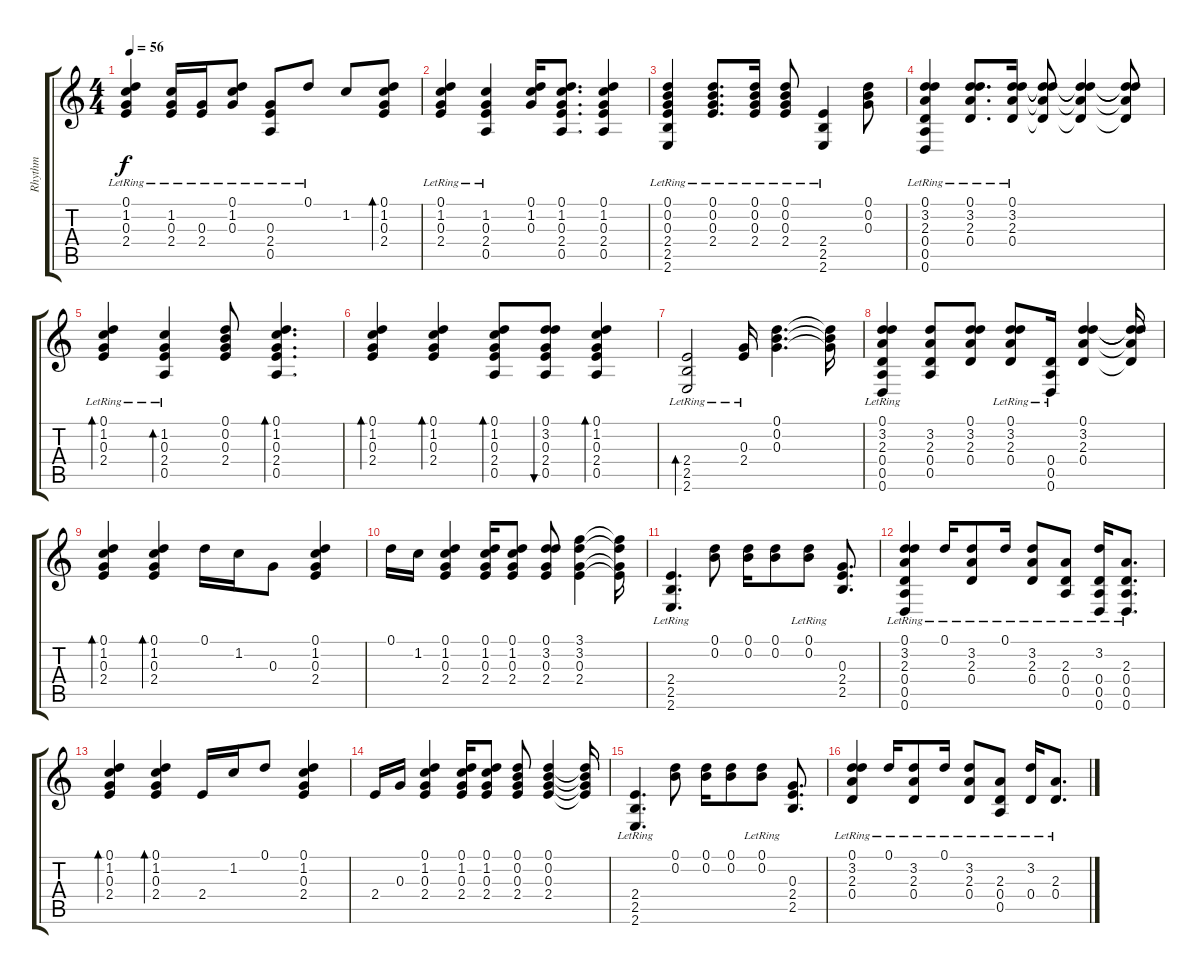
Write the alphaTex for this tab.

\track ("Rhythm" "Rhythm") {instrument distortionguitar}
\staff {score tabs}
\tuning (D4 B3 G3 D3 A2 D2) {hide}
\ts (4 4)
\tempo 56
\clef g2
\ks c
(0.1{lr} 1.2 0.3 2.4).4{dy f} (1.2{lr} 0.3 2.4).16 (0.3 2.4{lr}).16 (0.1{lr} 1.2{lr} 0.3).8 (0.3 2.4{lr} 0.5{lr}).8 0.1{lr}.8 1.2.8 (0.1 1.2 0.3 2.4).8{bd 60} |
(0.1{lr} 1.2 0.3 2.4).4 (1.2{lr} 0.3{lr} 2.4{lr} 0.5{lr}).4 (0.1 1.2 0.3).16 (0.1 1.2 0.3 2.4 0.5).8{d} (0.1 1.2 0.3 2.4 0.5).4 |
(0.1 0.2 0.3 2.4 2.5{lr} 2.6{lr}).4 (0.1 0.2{lr} 0.3 2.4).8{d} (0.1 0.2 0.3{lr} 2.4{lr}).16 (0.1{lr} 0.2{lr} 0.3{lr} 2.4).8 (2.4{lr} 2.5{lr} 2.6{lr}).4 (0.1 0.2 0.3).8 |
(0.1 3.2 2.3 0.4 0.5{lr} 0.6{lr}).4 (0.1 3.2{lr} 2.3 0.4).8{d} (0.1 3.2 2.3{lr} 0.4{lr}).16 (0.1{t} 3.2{t} 2.3{t} 0.4{t}).8 (0.1{t} 3.2{t} 2.3{t} 0.4{t}).4 (0.1{t} 3.2{t} 2.3{t} 0.4{t}).8 |
(0.1{lr} 1.2 0.3 2.4).4{bd 60} (1.2{lr} 0.3{lr} 2.4{lr} 0.5{lr}).4{bd 60} (0.1 0.2 0.3 2.4).8 (0.1 1.2 0.3 2.4 0.5).4{d bd 60} |
(0.1 1.2 0.3 2.4).4{bd 60} (0.1 1.2 0.3 2.4).4{bd 60} (0.1 1.2 0.3 2.4 0.5).8{bd 60} (0.1 3.2 0.3 2.4 0.5).8{bu 60} (0.1 1.2 0.3 2.4 0.5).4{bd 60} |
(2.4{lr} 2.5{lr} 2.6{lr}).2{bd 60} (0.3 2.4{lr}).16 (0.1 0.2 0.3).4{d} (0.1{t} 0.2{t} 0.3{t}).16 |
(0.1{lr} 3.2 2.3 0.4 0.5 0.6).4 (3.2 2.3 0.4 0.5).8 (0.1 3.2 2.3 0.4).8 (0.1{lr} 3.2{lr} 2.3{lr} 0.4{lr}).8 (0.4 0.5{lr} 0.6{lr}).16 (0.1 3.2 2.3 0.4).4 (0.1{t} 3.2{t} 2.3{t} 0.4{t}).16 |
(0.1 1.2 0.3 2.4).4{bd 60} (0.1 1.2 0.3 2.4).4{bd 60} 0.1.16 1.2.16 0.3.8 (0.1 1.2 0.3 2.4).4 |
0.1.16 1.2.16 (0.1 1.2 0.3 2.4).4 (0.1 1.2 0.3 2.4).16 (0.1 1.2 0.3 2.4).8 (0.1 3.2 0.3 2.4).8 (3.1 3.2 0.3 2.4).4 (3.1{t} 3.2{t} 0.3{t} 2.4{t}).16 |
(2.4{lr} 2.5{lr} 2.6).4{d} (0.1 0.2).8 (0.1 0.2).16 (0.1 0.2).8 (0.1{lr} 0.2{lr}).8 (0.3 2.4 2.5).8{d} |
(0.1 3.2{lr} 2.3{lr} 0.4 0.5{lr} 0.6{lr}).4 0.1{lr}.16 (3.2{lr} 2.3{lr} 0.4{lr}).8 0.1{lr}.16 (3.2{lr} 2.3{lr} 0.4{lr}).8 (2.3{lr} 0.4{lr} 0.5{lr}).8 (3.2{lr} 0.4 0.5 0.6).16 (2.3{lr} 0.4{lr} 0.5{lr} 0.6{lr}).8{d} |
(0.1 1.2 0.3 2.4).4{bd 60} (0.1 1.2 0.3 2.4).4{bd 60} 2.4.16 1.2.16 0.1.8 (0.1 1.2 0.3 2.4).4 |
2.4.16 0.3.16 (0.1 1.2 0.3 2.4).4 (0.1 1.2 0.3 2.4).16 (0.1 1.2 0.3 2.4).8 (0.1 0.2 0.3 2.4).8 (0.1 0.2 0.3 2.4).4 (0.1{t} 0.2{t} 0.3{t} 2.4{t}).16 |
(2.4{lr} 2.5{lr} 2.6).4{d} (0.1 0.2).8 (0.1 0.2).16 (0.1 0.2).8 (0.1{lr} 0.2{lr}).8 (0.3 2.4 2.5).8{d} |
(0.1 3.2{lr} 2.3{lr} 0.4).4 0.1{lr}.16 (3.2{lr} 2.3{lr} 0.4{lr}).8 0.1{lr}.16 (3.2{lr} 2.3{lr} 0.4{lr}).8 (2.3{lr} 0.4{lr} 0.5{lr}).8 (3.2{lr} 0.4).16 (2.3{lr} 0.4{lr}).8{d}
